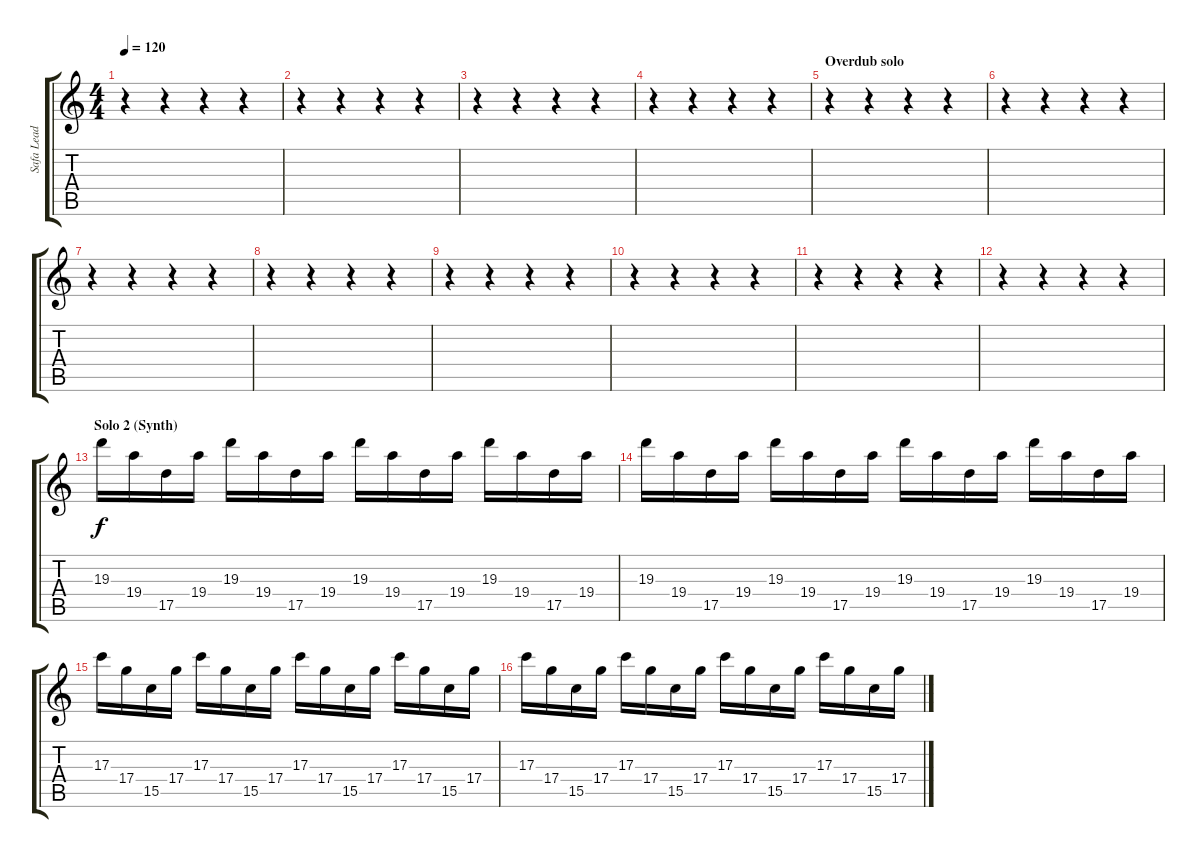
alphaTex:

\track ("Safa Lead" "Safa Lead") {instrument distortionguitar}
\staff {score tabs}
\tuning (E4 B3 G3 D3 A2 E2) {hide}
\ts (4 4)
\tempo 120
\clef g2
\ks c
r.4{dy f} r.4 r.4 r.4 |
r.4 r.4 r.4 r.4 |
r.4 r.4 r.4 r.4 |
r.4 r.4 r.4 r.4 |
\section ("" "Overdub solo")
r.4 r.4 r.4 r.4 |
r.4 r.4 r.4 r.4 |
r.4 r.4 r.4 r.4 |
r.4 r.4 r.4 r.4 |
r.4 r.4 r.4 r.4 |
r.4 r.4 r.4 r.4 |
r.4 r.4 r.4 r.4 |
r.4 r.4 r.4 r.4 |
\section ("" "Solo 2 (Synth)")
19.3.16 19.4.16 17.5.16 19.4.16 19.3.16 19.4.16 17.5.16 19.4.16 19.3.16 19.4.16 17.5.16 19.4.16 19.3.16 19.4.16 17.5.16 19.4.16 |
19.3.16 19.4.16 17.5.16 19.4.16 19.3.16 19.4.16 17.5.16 19.4.16 19.3.16 19.4.16 17.5.16 19.4.16 19.3.16 19.4.16 17.5.16 19.4.16 |
17.3.16 17.4.16 15.5.16 17.4.16 17.3.16 17.4.16 15.5.16 17.4.16 17.3.16 17.4.16 15.5.16 17.4.16 17.3.16 17.4.16 15.5.16 17.4.16 |
17.3.16 17.4.16 15.5.16 17.4.16 17.3.16 17.4.16 15.5.16 17.4.16 17.3.16 17.4.16 15.5.16 17.4.16 17.3.16 17.4.16 15.5.16 17.4.16
